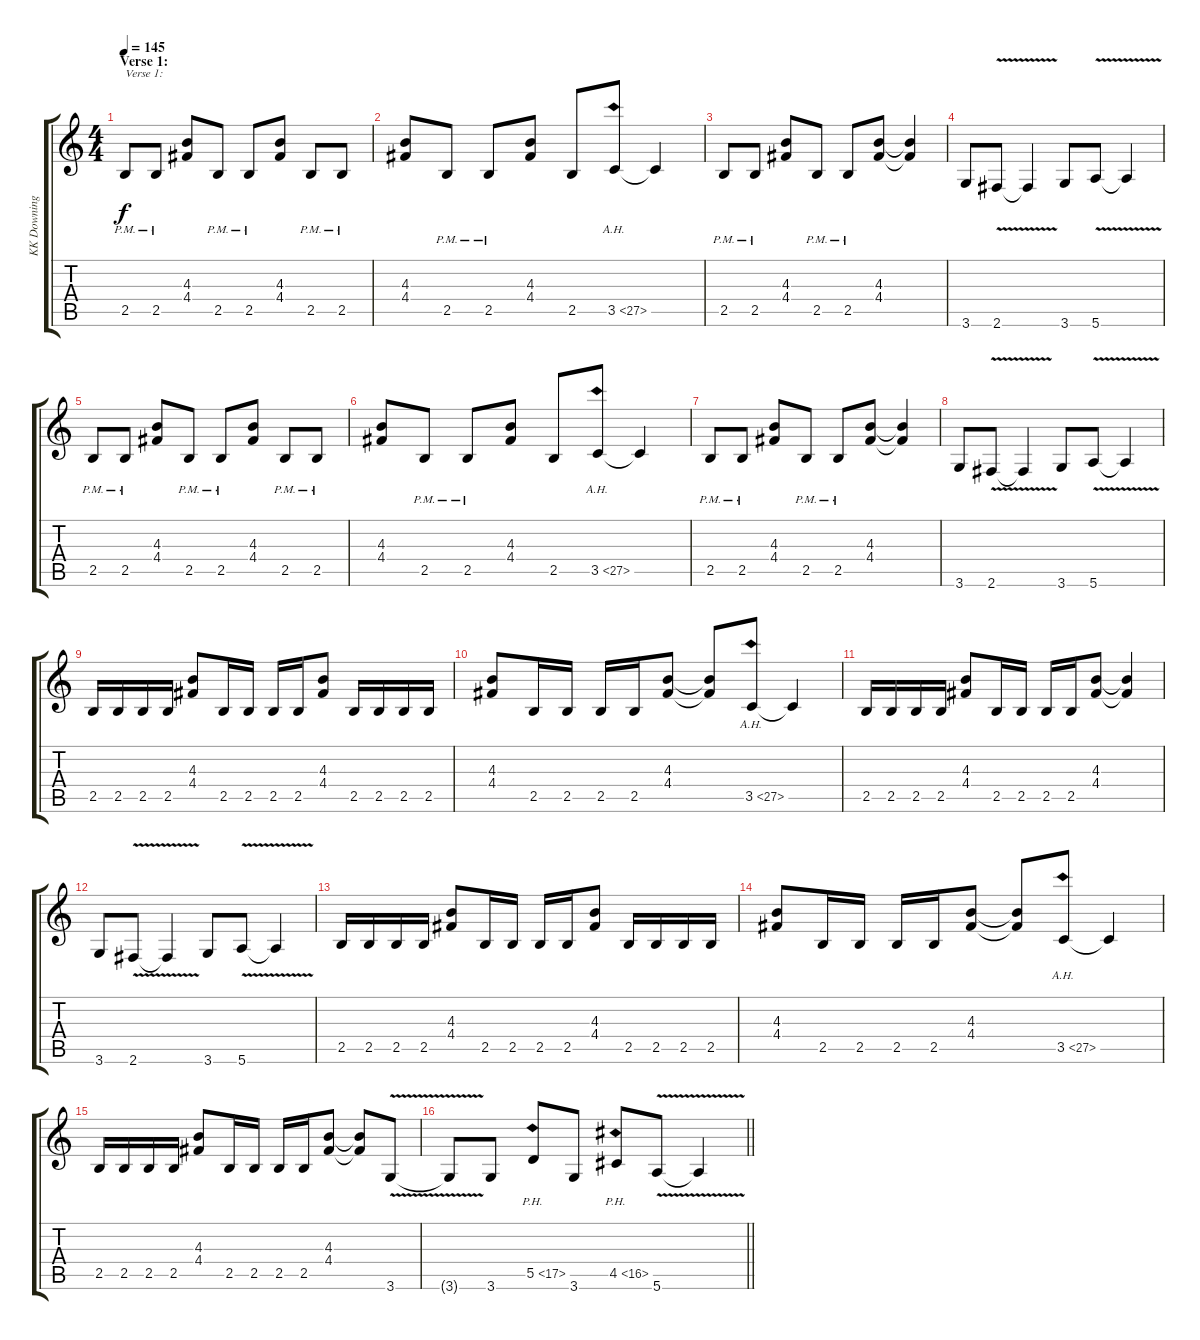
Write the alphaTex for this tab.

\track ("KK Downing" "KK Downing") {instrument distortionguitar}
\staff {score tabs}
\tuning (E4 B3 G3 D3 A2 E2) {hide}
\ts (4 4)
\section ("" "Verse 1:")
\tempo 145
\clef g2
\ks c
2.5{pm}.8{txt "Verse 1:" dy f} 2.5{pm}.8 (4.3 4.4).8 2.5{pm}.8 2.5{pm}.8 (4.3 4.4).8 2.5{pm}.8 2.5{pm}.8 |
(4.3 4.4).8 2.5{pm}.8 2.5{pm}.8 (4.3 4.4).8 2.5.8 3.5{ah 24}.8 3.5{t}.4 |
2.5{pm}.8 2.5{pm}.8 (4.3 4.4).8 2.5{pm}.8 2.5{pm}.8 (4.3 4.4).8 (4.3{t} 4.4{t}).4 |
3.6.8 2.6{v}.8 2.6{t}.4 3.6.8 5.6{v}.8 5.6{t}.4 |
2.5{pm}.8 2.5{pm}.8 (4.3 4.4).8 2.5{pm}.8 2.5{pm}.8 (4.3 4.4).8 2.5{pm}.8 2.5{pm}.8 |
(4.3 4.4).8 2.5{pm}.8 2.5{pm}.8 (4.3 4.4).8 2.5.8 3.5{ah 24}.8 3.5{t}.4 |
2.5{pm}.8 2.5{pm}.8 (4.3 4.4).8 2.5{pm}.8 2.5{pm}.8 (4.3 4.4).8 (4.3{t} 4.4{t}).4 |
3.6.8 2.6{v}.8 2.6{t}.4 3.6.8 5.6{v}.8 5.6{t}.4 |
2.5.16 2.5.16 2.5.16 2.5.16 (4.3 4.4).8 2.5.16 2.5.16 2.5.16 2.5.16 (4.3 4.4).8 2.5.16 2.5.16 2.5.16 2.5.16 |
(4.3 4.4).8 2.5.16 2.5.16 2.5.16 2.5.16 (4.3 4.4).8 (4.3{t} 4.4{t}).8 3.5{ah 24}.8 3.5{t}.4 |
2.5.16 2.5.16 2.5.16 2.5.16 (4.3 4.4).8 2.5.16 2.5.16 2.5.16 2.5.16 (4.3 4.4).8 (4.3{t} 4.4{t}).4 |
3.6.8 2.6{v}.8 2.6{t}.4 3.6.8 5.6{v}.8 5.6{t}.4 |
2.5.16 2.5.16 2.5.16 2.5.16 (4.3 4.4).8 2.5.16 2.5.16 2.5.16 2.5.16 (4.3 4.4).8 2.5.16 2.5.16 2.5.16 2.5.16 |
(4.3 4.4).8 2.5.16 2.5.16 2.5.16 2.5.16 (4.3 4.4).8 (4.3{t} 4.4{t}).8 3.5{ah 24}.8 3.5{t}.4 |
2.5.16 2.5.16 2.5.16 2.5.16 (4.3 4.4).8 2.5.16 2.5.16 2.5.16 2.5.16 (4.3 4.4).8 (4.3{t} 4.4{t}).8 3.6{v}.8 |
\barLineRight lightlight
3.6{t}.8 3.6.8 5.5{ph 12}.8 3.6.8 4.5{ph 12}.8 5.6{v}.8 5.6{t}.4
